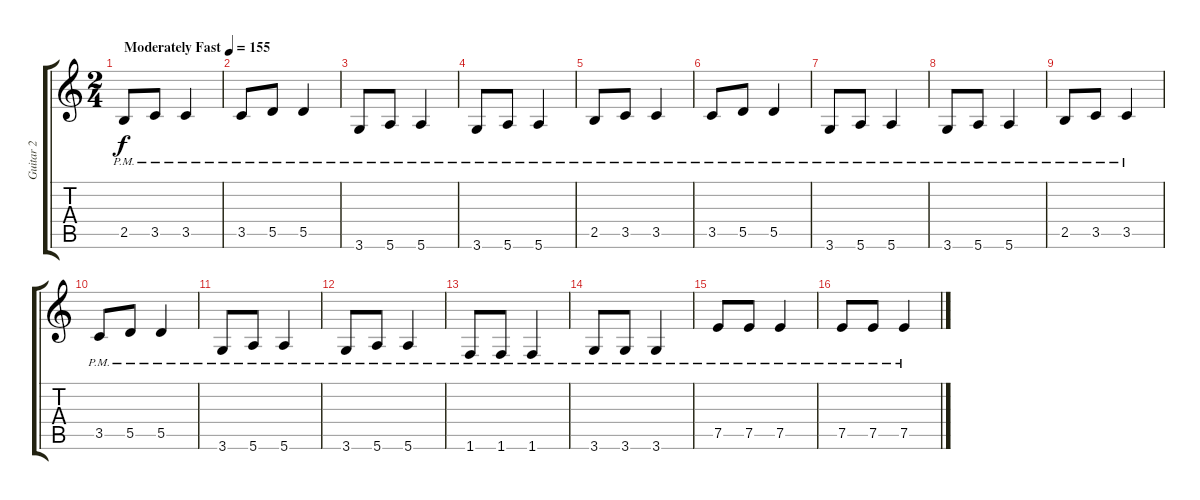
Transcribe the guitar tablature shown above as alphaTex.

\track ("Guitar 2" "Guitar 2") {instrument overdrivenguitar}
\staff {score tabs}
\tuning (E4 B3 G3 D3 A2 E2) {hide}
\ts (2 4)
\tempo (155 "Moderately Fast")
\clef g2
\ks c
2.5{pm}.8{dy f instrument overdrivenguitar} 3.5{pm}.8 3.5{pm}.4 |
3.5{pm}.8 5.5{pm}.8 5.5{pm}.4 |
3.6{pm}.8 5.6{pm}.8 5.6{pm}.4 |
3.6{pm}.8 5.6{pm}.8 5.6{pm}.4 |
2.5{pm}.8 3.5{pm}.8 3.5{pm}.4 |
3.5{pm}.8 5.5{pm}.8 5.5{pm}.4 |
3.6{pm}.8 5.6{pm}.8 5.6{pm}.4 |
3.6{pm}.8 5.6{pm}.8 5.6{pm}.4 |
2.5{pm}.8 3.5{pm}.8 3.5{pm}.4 |
3.5{pm}.8 5.5{pm}.8 5.5{pm}.4 |
3.6{pm}.8 5.6{pm}.8 5.6{pm}.4 |
3.6{pm}.8 5.6{pm}.8 5.6{pm}.4 |
1.6{pm}.8 1.6{pm}.8 1.6{pm}.4 |
3.6{pm}.8 3.6{pm}.8 3.6{pm}.4 |
7.5{pm}.8 7.5{pm}.8 7.5{pm}.4 |
7.5{pm}.8 7.5{pm}.8 7.5{pm}.4
